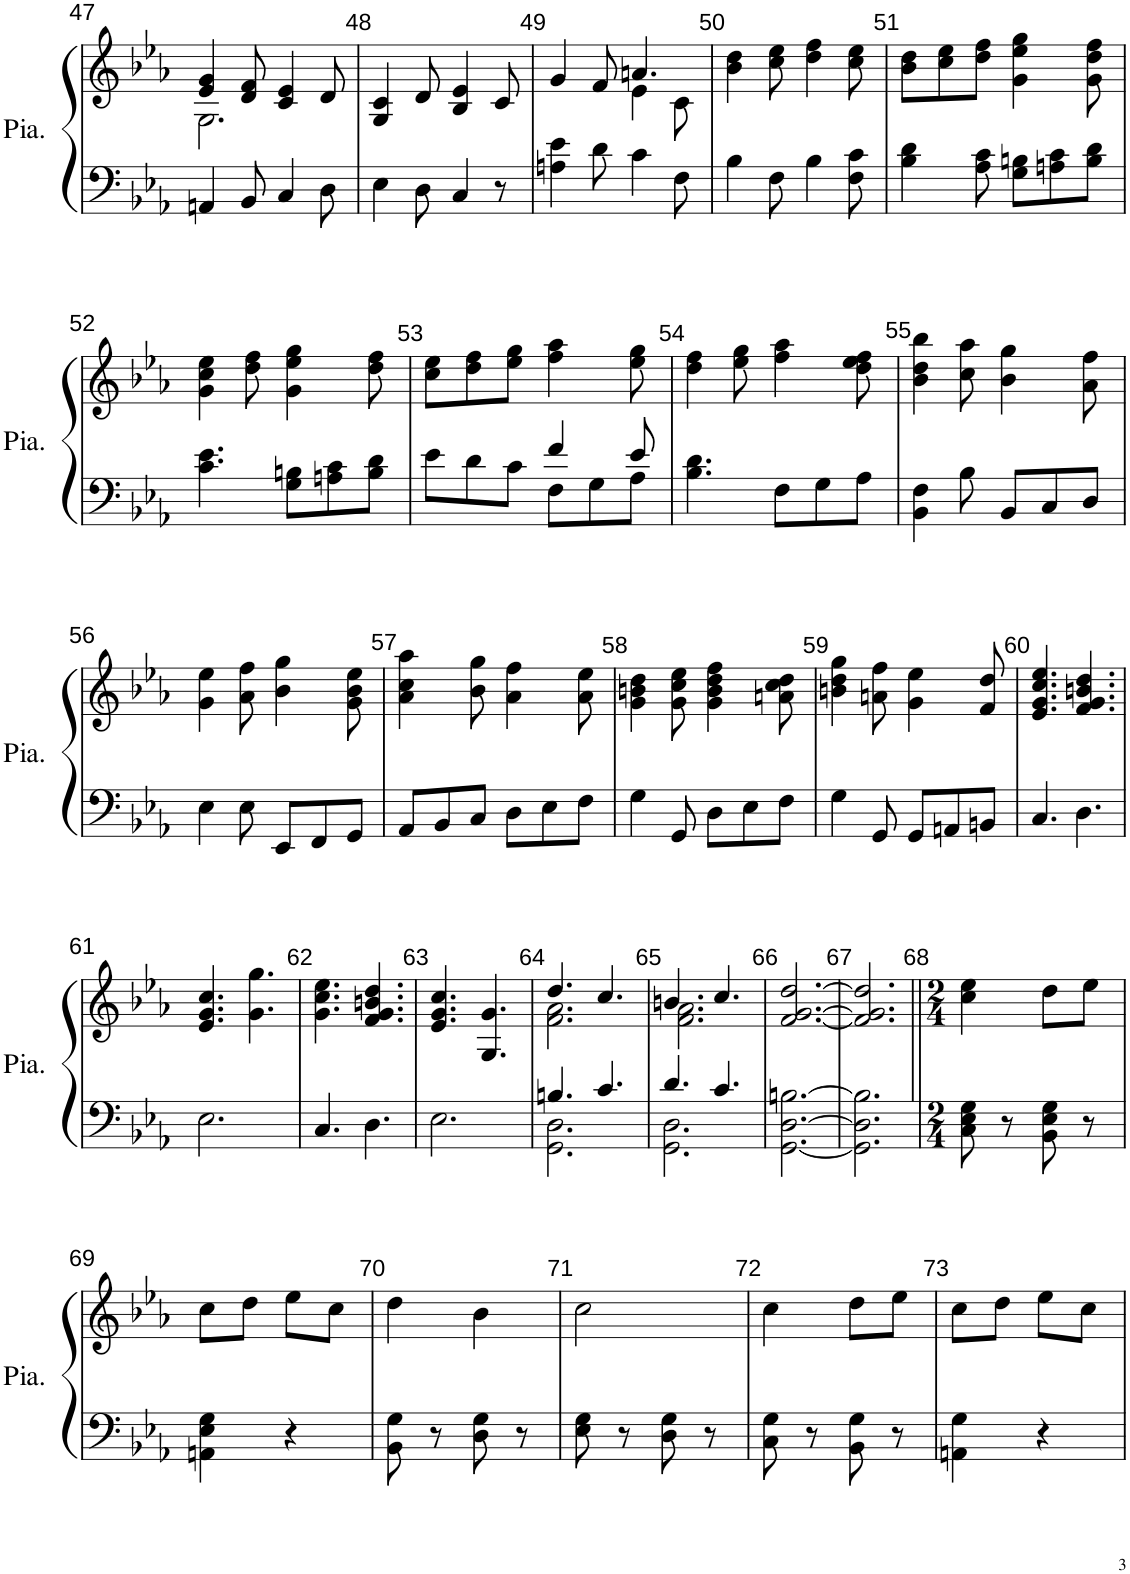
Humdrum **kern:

**kern	**kern
*part1	*part1
*staff2	*staff1
*I"Piano	*
*I'Pia.	*
!!LO:PB:g=z
*clefF4	*clefG2
*k[b-e-a-]	*k[b-e-a-]
*M6/8	*M6/8
=47	=47
*	*^
4AAn/	4e-/ 4g/	2.G\
8BB-/	8d/ 8f/	.
4C/	4c/ 4e-/	.
8D\	8d/	.
*	*v	*v
=48	=48
4E-\	4G/ 4c/
8D\	8d/
4C/	4B-/ 4e-/
8r	8c/
=49	=49
*	*^
4An\ 4e-\	4g/	4.ryy
8d\	8f/	.
4c\	4.an/	4e-\
8F\	.	8c\
*	*v	*v
=50	=50
4B-\	4b-\ 4dd\
8F\	8cc\ 8ee-\
4B-\	4dd\ 4ff\
8F\ 8c\	8cc\ 8ee-\
=51	=51
4B-\ 4d\	8b-\ 8dd\L
.	8cc\ 8ee-\
8A-\ 8c\	8dd\ 8ff\J
8G\ 8Bn\L	4g\ 4ee-\ 4gg\
8An\ 8c\	.
8B\ 8d\J	8g\ 8dd\ 8ff\
!!LO:LB:g=z
=52	=52
4.c\ 4.e-\	4g\ 4cc\ 4ee-\
.	8dd\ 8ff\
8G\ 8Bn\L	4g\ 4ee-\ 4gg\
8An\ 8c\	.
8B\ 8d\J	8dd\ 8ff\
=53	=53
*^	*
8e-\L	4.ryy	8cc\ 8ee-\L
8d\	.	8dd\ 8ff\
8c\J	.	8ee-\ 8gg\J
4f/	8F\L	4ff\ 4aa-\
.	8G\	.
8e-/	8A-\J	8ee-\ 8gg\
*v	*v	*
=54	=54
4.B-\ 4.d\	4dd\ 4ff\
.	8ee-\ 8gg\
8F\L	4ff\ 4aa-\
8G\	.
8A-\J	8dd\ 8ee-\ 8ff\
=55	=55
4BB-\ 4F\	4b-\ 4dd\ 4bb-\
8B-\	8cc\ 8aa-\
8BB-/L	4b-\ 4gg\
8C/	.
8D/J	8a-\ 8ff\
!!LO:LB:g=z
=56	=56
4E-\	4g\ 4ee-\
8E-\	8a-\ 8ff\
8EE-/L	4b-\ 4gg\
8FF/	.
8GG/J	8g\ 8b-\ 8ee-\
=57	=57
8AA-/L	4a-\ 4cc\ 4aa-\
8BB-/	.
8C/J	8b-\ 8gg\
8D\L	4a-\ 4ff\
8E-\	.
8F\J	8a-\ 8ee-\
=58	=58
4G\	4g\ 4bn\ 4dd\
8GG/	8g\ 8cc\ 8ee-\
8D\L	4g\ 4b\ 4dd\ 4ff\
8E-\	.
8F\J	8an\ 8cc\ 8dd\
=59	=59
4G\	4bn\ 4dd\ 4gg\
8GG/	8an\ 8ff\
8GG/L	4g\ 4ee-\
8AAn/	.
8BBn/J	8f/ 8dd/
=60	=60
4.C/	4.e-/ 4.g/ 4.cc/ 4.ee-/
4.D\	4.f/ 4.g/ 4.bn/ 4.dd/
!!LO:LB:g=z
=61	=61
2.E-\	4.e-/ 4.g/ 4.cc/
.	4.g\ 4.gg\
=62	=62
4.C/	4.g\ 4.cc\ 4.ee-\
4.D\	4.f/ 4.g/ 4.bn/ 4.dd/
=63	=63
2.E-\	4.e-/ 4.g/ 4.cc/
.	4.G/ 4.g/
=64	=64
*^	*^
4.Bn/	2.GG\ 2.D\	4.dd/	2.f\ 2.a-\
4.c/	.	4.cc/	.
=65	=65	=65	=65
4.d/	2.GG\ 2.D\	4.bn/	2.f\ 2.a-\
4.c/	.	4.cc/	.
*v	*v	*	*
*	*v	*v
=66	=66
[2.GG\ [2.D\ [2.Bn\	[2.f/ [2.g/ [2.dd/
=67	=67
2.GG\] 2.D\] 2.B\]	2.f/] 2.g/] 2.dd/]
=68||	=68||
*M2/4	*M2/4
8C\ 8E-\ 8G\	4cc\ 4ee-\
8r	.
8BB-\ 8E-\ 8G\	8dd\L
8r	8ee-\J
!!LO:LB:g=z
=69	=69
4AAn\ 4E-\ 4G\	8cc\L
.	8dd\J
4r	8ee-\L
.	8cc\J
=70	=70
8BB-\ 8G\	4dd\
8r	.
8D\ 8G\	4b-\
8r	.
=71	=71
8E-\ 8G\	2cc\
8r	.
8D\ 8G\	.
8r	.
=72	=72
8C\ 8G\	4cc\
8r	.
8BB-\ 8G\	8dd\L
8r	8ee-\J
=73	=73
4AAn\ 4G\	8cc\L
.	8dd\J
4r	8ee-\L
.	8cc\J
=	=
*-	*-
